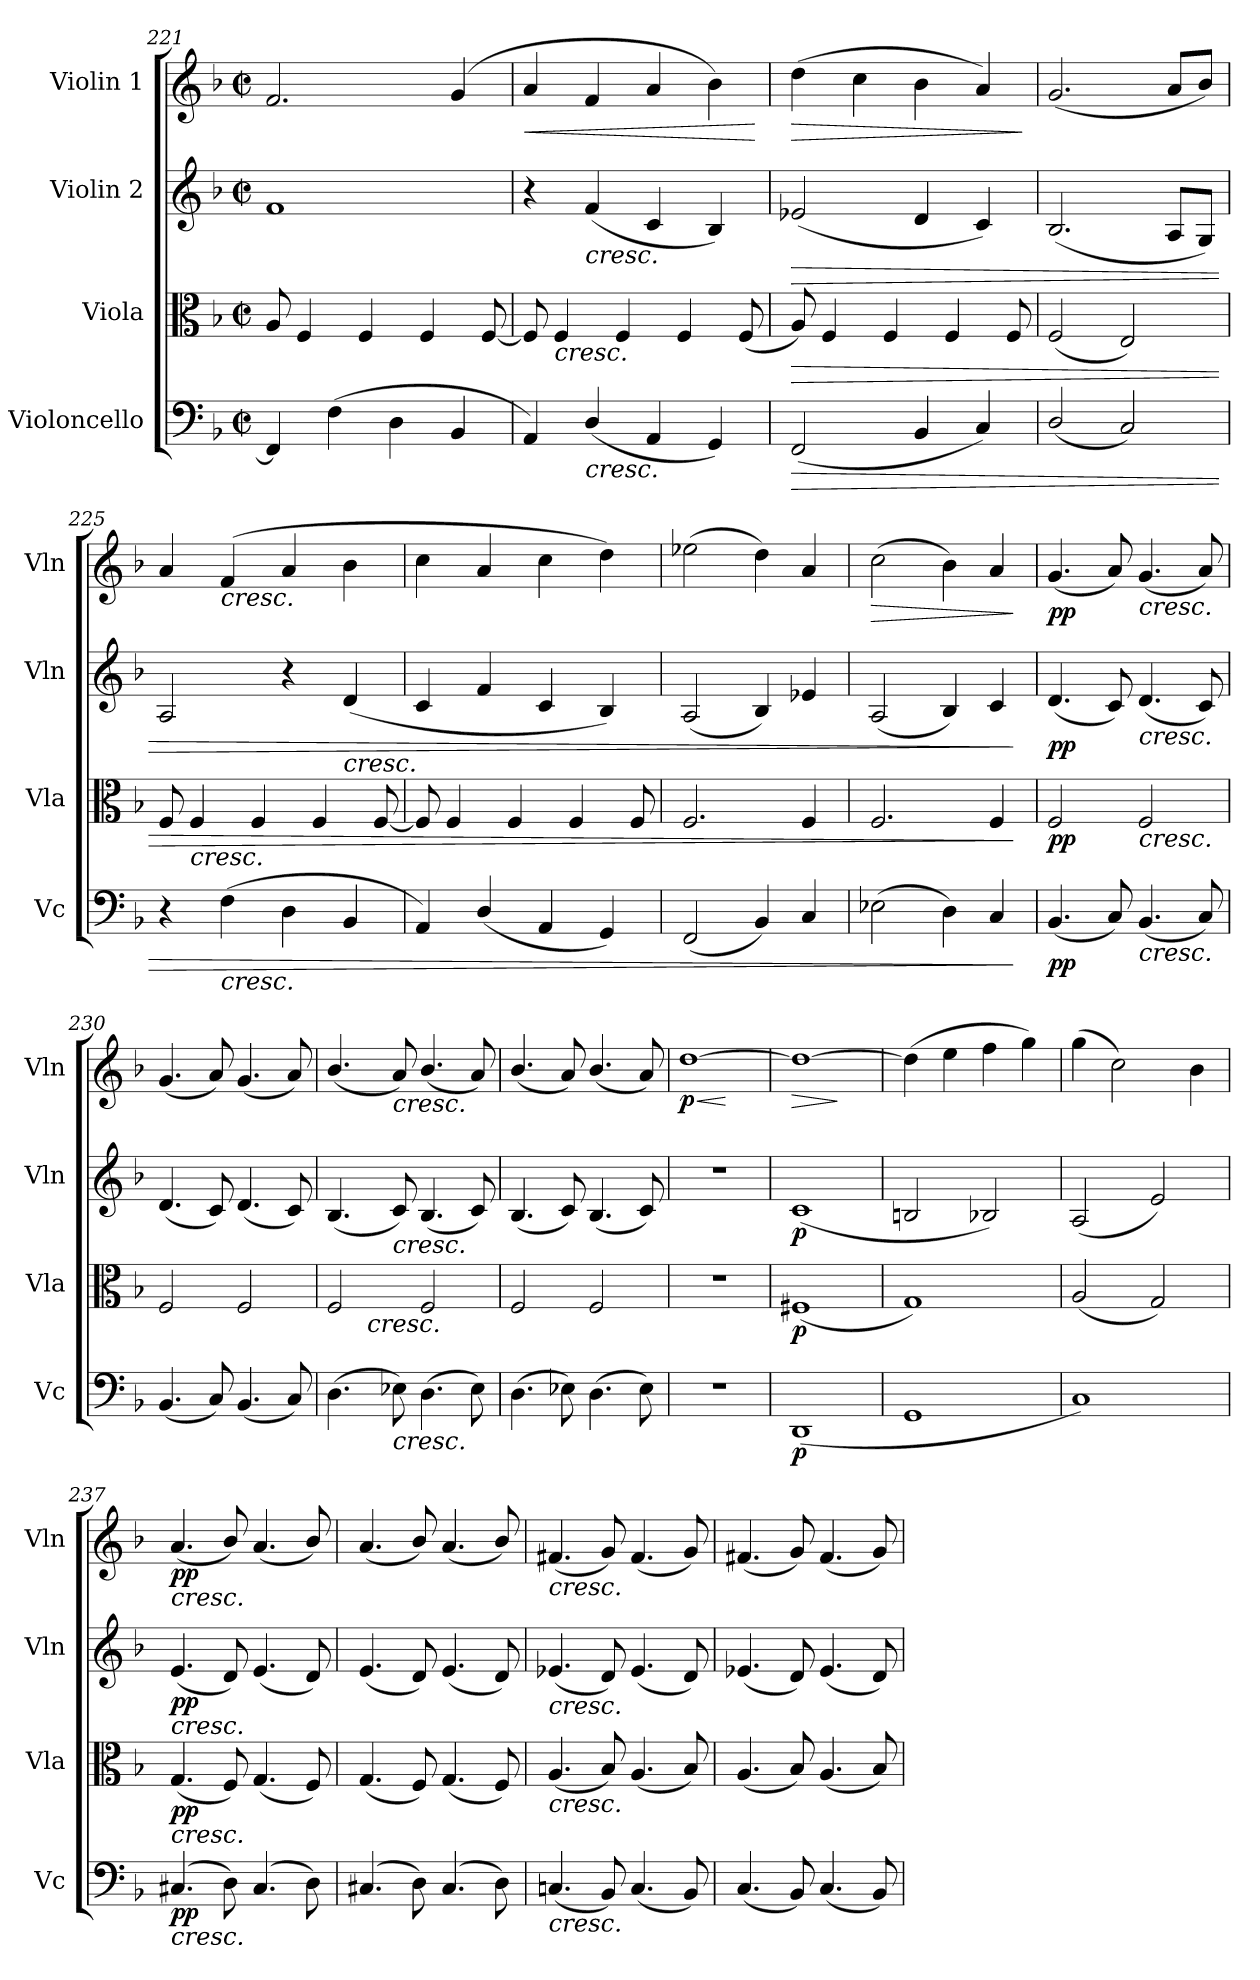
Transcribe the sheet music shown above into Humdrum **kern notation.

**kern	**dynam	**kern	**dynam	**kern	**dynam	**kern	**dynam
*part4	*part4	*part3	*part3	*part2	*part2	*part1	*part1
*staff4	*staff4	*staff3	*staff3	*staff2	*staff2	*staff1	*staff1
*I"Violoncello	*	*I"Viola	*	*I"Violin 2	*	*I"Violin 1	*
*I'Vc	*	*I'Vla	*	*I'Vln	*	*I'Vln	*
!!LO:PB:g=z
*clefF4	*	*clefC3	*	*clefG2	*	*clefG2	*
*k[b-]	*	*k[b-]	*	*k[b-]	*	*k[b-]	*
*M2/2	*	*M2/2	*	*M2/2	*	*M2/2	*
*met(c|)	*	*met(c|)	*	*met(c|)	*	*met(c|)	*
=221	=221	=221	=221	=221	=221	=221	=221
4FF/]	.	8A/	.	1f	.	2.f/	.
.	.	4F/	.	.	.	.	.
(4F\	.	.	.	.	.	.	.
.	.	4F/	.	.	.	.	.
4D\	.	.	.	.	.	.	.
.	.	4F/	.	.	.	.	.
4BB-/	.	.	.	.	.	(4g/	.
.	.	[8F/	.	.	.	.	.
=222	=222	=222	=222	=222	=222	=222	=222
!	!	!	!	!	!	!	!LO:HP:b
4AA/)	.	8F/]	.	4r	.	4a/	<
!	!	!	!LO:HP:b	!	!	!	!
.	.	4F/	<	.	.	.	.
!	!LO:HP:b	!	!	!	!LO:HP:b	!	!
(4D/	<	.	.	(4f/	<	4f/	.
.	.	4F/	.	.	.	.	.
4AA/	.	.	.	4c/	.	4a/	.
.	.	4F/	.	.	.	.	.
4GG/)	.	.	.	4B-/)	.	4b-\)	.
.	.	(8F/	.	.	.	.	.
.	.	.	.	.	.	.	[
=223	=223	=223	=223	=223	=223	=223	=223
!	!LO:HP:b	!	!LO:HP:b	!	!LO:HP:b	!	!LO:HP:b
(2FF/	>	8A/)	>	(2e-X/	>	(4dd\	>
.	.	4F/	.	.	.	.	.
.	.	.	.	.	.	4cc\	.
.	.	4F/	.	.	.	.	.
4BB-/	.	.	.	4d/	.	4b-\	.
.	.	4F/	.	.	.	.	.
4C/)	.	.	.	4c/)	.	4a/)	.
.	.	8F/	.	.	.	.	.
.	[	.	[	.	[	.	]
=224	=224	=224	=224	=224	=224	=224	=224
(2D/	.	(2F/	.	(2.B-/	.	(2.g/	.
2C/)	.	2E/)	.	.	.	.	.
.	.	.	.	8A/L	.	8a/L	.
.	.	.	.	8G/J)	.	8b-/J)	.
=225	=225	=225	=225	=225	=225	=225	=225
4r	.	8F/	.	2A/	.	4a/	.
!	!	!LO:TX:b:i:t=cresc.	!	!	!	!	!
.	.	4F/	.	.	.	.	.
!	!	!	!	!	!	!LO:TX:b:i:t=cresc.	!
!LO:TX:b:i:t=cresc.	!	!	!	!	!	!	!
(4F\	.	.	.	.	.	(4f/	.
.	.	4F/	.	.	.	.	.
4D\	.	.	.	4r	.	4a/	.
.	.	4F/	.	.	.	.	.
!	!	!	!	!LO:TX:b:i:t=cresc.	!	!	!
4BB-/	.	.	.	(4d/	.	4b-\	.
.	.	[8F/	.	.	.	.	.
=226	=226	=226	=226	=226	=226	=226	=226
4AA/)	.	8F/]	.	4c/	.	4cc\	.
.	.	4F/	.	.	.	.	.
(4D/	.	.	.	4f/	.	4a/	.
.	.	4F/	.	.	.	.	.
4AA/	.	.	.	4c/	.	4cc\	.
.	.	4F/	.	.	.	.	.
4GG/)	.	.	.	4B-/)	.	4dd\)	.
.	.	8F/	.	.	.	.	.
=227	=227	=227	=227	=227	=227	=227	=227
(2FF/	.	2.F/	.	(2A/	.	(2ee-X\	.
4BB-/)	.	.	.	4B-/)	.	4dd\)	.
4C/	.	4F/	.	4e-X/	.	4a/	.
=228	=228	=228	=228	=228	=228	=228	=228
!	!	!	!	!	!	!	!LO:HP:b
(2E-X\	.	2.F/	.	(2A/	.	(2cc\	>
4D\)	.	.	.	4B-/)	.	4b-\)	.
4C/	.	4F/	.	4c/	.	4a/	.
.	]	.	]	.	]	.	]
=229	=229	=229	=229	=229	=229	=229	=229
!	!LO:DY:b	!	!LO:DY:b	!	!LO:DY:b	!	!LO:DY:b
(4.BB-/	pp	2F/	pp	(4.d/	pp	(4.g/	pp
8C/)	.	.	.	8c/)	.	8a/)	.
!	!	!	!	!	!	!LO:TX:b:i:t=cresc.	!
!	!	!	!	!LO:TX:b:i:t=cresc.	!	!	!
!	!	!LO:TX:b:i:t=cresc.	!	!	!	!	!
!LO:TX:b:i:t=cresc.	!	!	!	!	!	!	!
(4.BB-/	.	2F/	.	(4.d/	.	(4.g/	.
8C/)	.	.	.	8c/)	.	8a/)	.
=230	=230	=230	=230	=230	=230	=230	=230
(4.BB-/	.	2F/	.	(4.d/	.	(4.g/	.
8C/)	.	.	.	8c/)	.	8a/)	.
(4.BB-/	.	2F/	.	(4.d/	.	(4.g/	.
8C/)	.	.	.	8c/)	.	8a/)	.
!!LO:LB:g=z
=231	=231	=231	=231	=231	=231	=231	=231
*	*	*^	*	*	*	*	*
(4.D\	.	2F/	4ryy	.	(4.B-/	.	(4.b-/	.
!	!	!	!LO:TX:b:i:t=cresc.	!	!	!	!	!
.	.	.	4ryy	.	.	.	.	.
!	!	!	!	!	!	!	!LO:TX:b:i:t=cresc.	!
!	!	!	!	!	!LO:TX:b:i:t=cresc.	!	!	!
!LO:TX:b:i:t=cresc.	!	!	!	!	!	!	!	!
8E-X\)	.	.	.	.	8c/)	.	8a/)	.
(4.D\	.	2F/	2ryy	.	(4.B-/	.	(4.b-/	.
8E-\)	.	.	.	.	8c/)	.	8a/)	.
*	*	*v	*v	*	*	*	*	*
=232	=232	=232	=232	=232	=232	=232	=232
(4.D\	.	2F/	.	(4.B-/	.	(4.b-/	.
8E-X\)	.	.	.	8c/)	.	8a/)	.
(4.D\	.	2F/	.	(4.B-/	.	(4.b-/	.
8E-\)	.	.	.	8c/)	.	8a/)	.
=233	=233	=233	=233	=233	=233	=233	=233
!	!	!	!	!	!	!	!LO:HP:b
!	!	!	!	!	!	!	!LO:DY:n=1:b
1r	.	1r	.	1r	.	[1dd	< p
.	.	.	.	.	.	.	[
=234	=234	=234	=234	=234	=234	=234	=234
!	!LO:DY:b	!	!LO:DY:b	!	!LO:DY:b	!	!LO:HP:b
(1DD	p	(1F#X	p	(1c	p	1dd_	>
.	.	.	.	.	.	.	]
=235	=235	=235	=235	=235	=235	=235	=235
1GG	.	1G)	.	2Bn/	.	(4dd\]	.
.	.	.	.	.	.	4ee\	.
.	.	.	.	2B-X/)	.	4ff\	.
.	.	.	.	.	.	4gg\)	.
=236	=236	=236	=236	=236	=236	=236	=236
1C)	.	(2A/	.	(2A/	.	(4gg\	.
.	.	.	.	.	.	2cc\)	.
.	.	2G/)	.	2e/)	.	.	.
.	.	.	.	.	.	4b-\	.
=237	=237	=237	=237	=237	=237	=237	=237
!	!	!	!	!	!	!LO:TX:b:i:t=cresc.	!
!	!	!	!	!LO:TX:b:i:t=cresc.	!	!	!
!	!	!LO:TX:b:i:t=cresc.	!	!	!	!	!
!LO:TX:b:i:t=cresc.	!	!	!	!	!	!	!
!	!LO:DY:b	!	!LO:DY:b	!	!LO:DY:b	!	!LO:DY:b
(4.C#X/	pp	(4.G/	pp	(4.e/	pp	(4.a/	pp
8D\)	.	8F/)	.	8d/)	.	8b-/)	.
(4.C#/	.	(4.G/	.	(4.e/	.	(4.a/	.
8D\)	.	8F/)	.	8d/)	.	8b-/)	.
=238	=238	=238	=238	=238	=238	=238	=238
(4.C#X/	.	(4.G/	.	(4.e/	.	(4.a/	.
8D\)	.	8F/)	.	8d/)	.	8b-/)	.
(4.C#/	.	(4.G/	.	(4.e/	.	(4.a/	.
8D\)	.	8F/)	.	8d/)	.	8b-/)	.
=239	=239	=239	=239	=239	=239	=239	=239
!	!	!	!	!	!	!LO:TX:b:i:t=cresc.	!
!	!	!	!	!LO:TX:b:i:t=cresc.	!	!	!
!	!	!LO:TX:b:i:t=cresc.	!	!	!	!	!
!LO:TX:b:i:t=cresc.	!	!	!	!	!	!	!
(4.Cn/	.	(4.A/	.	(4.e-X/	.	(4.f#X/	.
8BB-/)	.	8B-/)	.	8d/)	.	8g/)	.
(4.C/	.	(4.A/	.	(4.e-/	.	(4.f#/	.
8BB-/)	.	8B-/)	.	8d/)	.	8g/)	.
=240	=240	=240	=240	=240	=240	=240	=240
(4.C/	.	(4.A/	.	(4.e-X/	.	(4.f#X/	.
8BB-/)	.	8B-/)	.	8d/)	.	8g/)	.
(4.C/	.	(4.A/	.	(4.e-/	.	(4.f#/	.
8BB-/)	.	8B-/)	.	8d/)	.	8g/)	.
=	=	=	=	=	=	=	=
*-	*-	*-	*-	*-	*-	*-	*-
